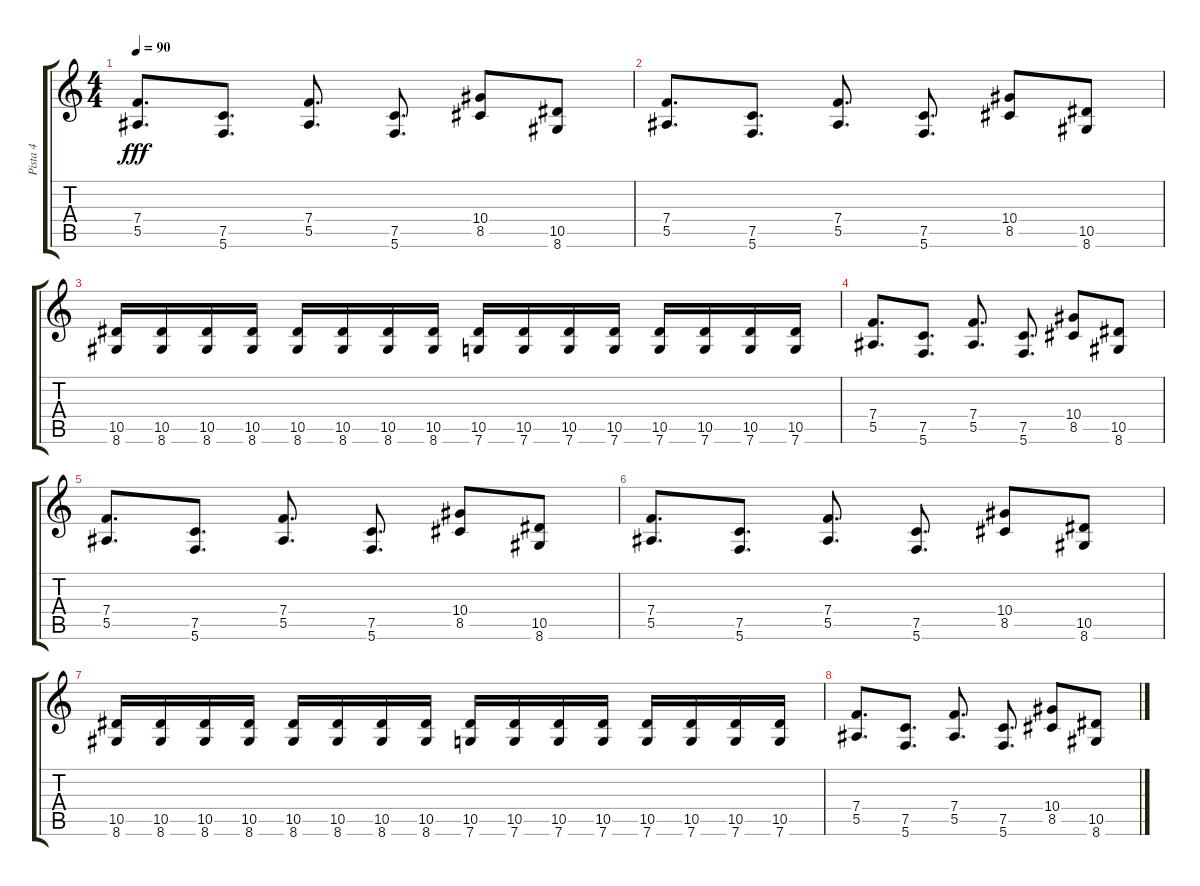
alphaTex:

\track ("Pista 4" "Pista 4") {instrument overdrivenguitar}
\staff {score tabs}
\tuning (C4 G3 Eb3 Bb2 F2 C2) {hide}
\ts (4 4)
\tempo 90
\clef g2
\ks c
(7.4 5.5).8{d dy fff} (7.5 5.6).8{d} (7.4 5.5).8{d} (7.5 5.6).8{d} (10.4 8.5).8 (10.5 8.6).8 |
(7.4 5.5).8{d} (7.5 5.6).8{d} (7.4 5.5).8{d} (7.5 5.6).8{d} (10.4 8.5).8 (10.5 8.6).8 |
(10.5 8.6).16 (10.5 8.6).16 (10.5 8.6).16 (10.5 8.6).16 (10.5 8.6).16 (10.5 8.6).16 (10.5 8.6).16 (10.5 8.6).16 (10.5 7.6).16 (10.5 7.6).16 (10.5 7.6).16 (10.5 7.6).16 (10.5 7.6).16 (10.5 7.6).16 (10.5 7.6).16 (10.5 7.6).16 |
(7.4 5.5).8{d} (7.5 5.6).8{d} (7.4 5.5).8{d} (7.5 5.6).8{d} (10.4 8.5).8 (10.5 8.6).8 |
(7.4 5.5).8{d} (7.5 5.6).8{d} (7.4 5.5).8{d} (7.5 5.6).8{d} (10.4 8.5).8 (10.5 8.6).8 |
(7.4 5.5).8{d} (7.5 5.6).8{d} (7.4 5.5).8{d} (7.5 5.6).8{d} (10.4 8.5).8 (10.5 8.6).8 |
(10.5 8.6).16 (10.5 8.6).16 (10.5 8.6).16 (10.5 8.6).16 (10.5 8.6).16 (10.5 8.6).16 (10.5 8.6).16 (10.5 8.6).16 (10.5 7.6).16 (10.5 7.6).16 (10.5 7.6).16 (10.5 7.6).16 (10.5 7.6).16 (10.5 7.6).16 (10.5 7.6).16 (10.5 7.6).16 |
(7.4 5.5).8{d} (7.5 5.6).8{d} (7.4 5.5).8{d} (7.5 5.6).8{d} (10.4 8.5).8 (10.5 8.6).8
